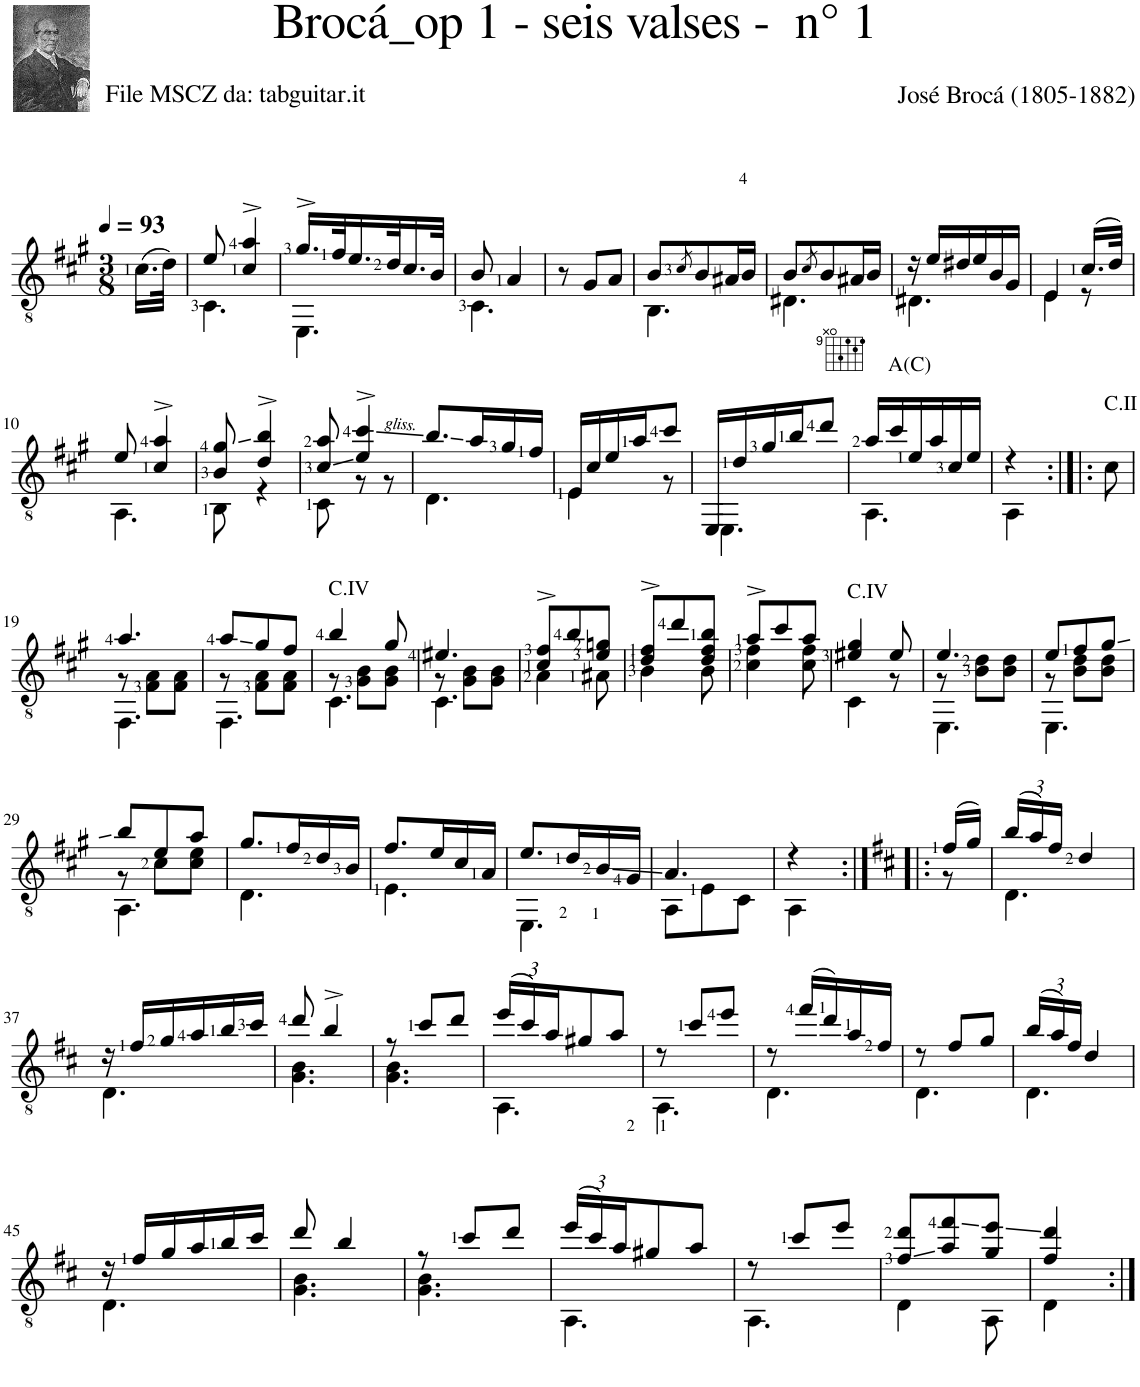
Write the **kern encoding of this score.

**kern
*part1
*staff1
*I"Guitar
*I'Guit.
*clefGv2
*k[f#c#g#]
*M3/8
*MM93
=1
(16.c#\LL
32d\JJk)
=2
*^
8e/	4.C#\
4c#/^ 4a/^	.
=3	=3
16.g#^/LL	4.EE\
32f#/K	.
16.e/	.
32d/K	.
16.c#/	.
32B/JJk	.
=4	=4
8B/	4.C#\
4A/	.
*v	*v
=5
8r
8G#/L
8A/J
=6
*^
8B/L	4.BB\
8qc#/	.
8B/	.
16A#X/L	.
16B/JJ	.
=7	=7
8B/L	4.D#X\
8qc#/	.
8B/	.
16A#X/L	.
16B/JJ	.
=8	=8
16r	4.D#X\
16e/LL	.
16d#X/	.
16e/	.
16B/	.
16G#/JJ	.
=9	=9
4E/	4E\
(16.c#/LL	8r
32d/JJk)	.
!!LO:LB:g=z	!!
=10	=10
8e/	4.AA\
4c#/^ 4a/^	.
=11	=11
8B/ 8g#/	8BB\
4d/^ 4b/^	4r
=12	=12
8c#/ 8a/	8C#\
4e/^ 4cc#/^	8r
.	8r
=13	=13
8.b/L	4.D\
16a/L	.
16g#/	.
16f#/JJ	.
=14	=14
16E/LL	4E\
16c#/	.
16e/	.
16a/J	.
8cc#/J	8r
=15	=15
16EE/LL	4.EE\
16d/	.
16g#/	.
16b/J	.
8dd/J	.
=16	=16
16a/LL	4.AA\
!LO:TX:a:t=A(C)	!
16cc#/	.
16e/	.
16a/	.
16c#/	.
16e/JJ	.
=17	=17
4r	4AA\
=18:|!|:	=18:|!|:
!LO:TX:a:t=C.II	!
*v	*v
8c#\
!!LO:LB:g=z
=19
*^
*	*^
4.a/	8r	4.FF#\
.	8F#\ 8A\L	.
.	8F#\ 8A\J	.
=20	=20	=20
8a/L	8r	4.FF#\
8g#/	8F#\ 8A\L	.
8f#/J	8F#\ 8A\J	.
=21	=21	=21
!LO:TX:a:t=C.IV	!	!
4b/	8r	4.C#\
.	8G#\ 8B\L	.
8g#/	8G#\ 8B\J	.
=22	=22	=22
4.e#X/	8r	4.C#\
.	8G#\ 8B\L	.
.	8G#\ 8B\J	.
*	*v	*v
=23	=23
8c#/^ 8f#/^L	4A\
8b/	.
8e/ 8gn/J	8A#X\
=24	=24
8d/^ 8f#/^L	4B\
8dd/	.
8d/ 8f#/ 8b/J	8B\
=25	=25
8a^/L	4c#\ 4f#\
8cc#/	.
8a/J	8c#\ 8f#\
=26	=26
!LO:TX:a:t=C.IV	!
4e#X/ 4g#/	4C#\
8e#/	8r
=27	=27
*	*^
4.e/	8r	4.EE\
.	8B\ 8d\L	.
.	8B\ 8d\J	.
=28	=28	=28
8e/L	8r	4.EE\
8f#/	8B\ 8d\L	.
8g#/J	8B\ 8d\J	.
!!LO:LB:g=z	!!	!!
=29	=29	=29
8b/L	8r	4.AA\
8e/	8c#\L	.
8a/J	8c#\ 8e\J	.
*	*v	*v
=30	=30
8.g#/L	4.D\
16f#/L	.
16d/	.
16B/JJ	.
=31	=31
8.f#/L	4.E\
16e/L	.
16c#/	.
16A/JJ	.
=32	=32
8.e/L	4.EE\
16d/L	.
16B/	.
16G#/JJ	.
=33	=33
4.A/	8AA\L
.	8E\
.	8C#\J
=34	=34
4r	4AA\
=35:|!|:	=35:|!|:
*k[f#c#]	*
(16f#/LL	8r
16g/JJ)	.
=36	=36
*Xbrackettup	*
(24b/LL	4.D\
24a/)	.
24f#/JJ	.
4d/	.
!!LO:LB:g=z	!!
=37	=37
16r	4.D\
16f#/LL	.
16g/	.
16a/	.
16b/	.
16cc#/JJ	.
=38	=38
8dd/	4.G\ 4.B\
4b^/	.
=39	=39
8r	4.G\ 4.B\
8cc#/L	.
8dd/J	.
=40	=40
(24ee/LL	4.AA\
24cc#/)	.
24a/J	.
8g#X/	.
8a/J	.
=41	=41
8r	4.AA\
8cc#/L	.
8ee/J	.
=42	=42
8r	4.D\
(16ff#/LL	.
16dd/)	.
16a/	.
16f#/JJ	.
=43	=43
8r	4.D\
8f#/L	.
8g/J	.
=44	=44
(24b/LL	4.D\
24a/)	.
24f#/JJ	.
4d/	.
!!LO:LB:g=z	!!
=45	=45
16r	4.D\
16f#/LL	.
16g/	.
16a/	.
16b/	.
16cc#/JJ	.
=46	=46
8dd/	4.G\ 4.B\
4b/	.
=47	=47
8r	4.G\ 4.B\
8cc#/L	.
8dd/J	.
=48	=48
(24ee/LL	4.AA\
24cc#/)	.
24a/J	.
8g#X/	.
8a/J	.
=49	=49
8r	4.AA\
8cc#/L	.
8ee/J	.
=50	=50
8f#/ 8dd/L	4D\
8a/ 8ff#/	.
8g/ 8ee/J	8AA\
=51	=51
4f#/ 4dd/	4D\
*v	*v
=:|!
*-
